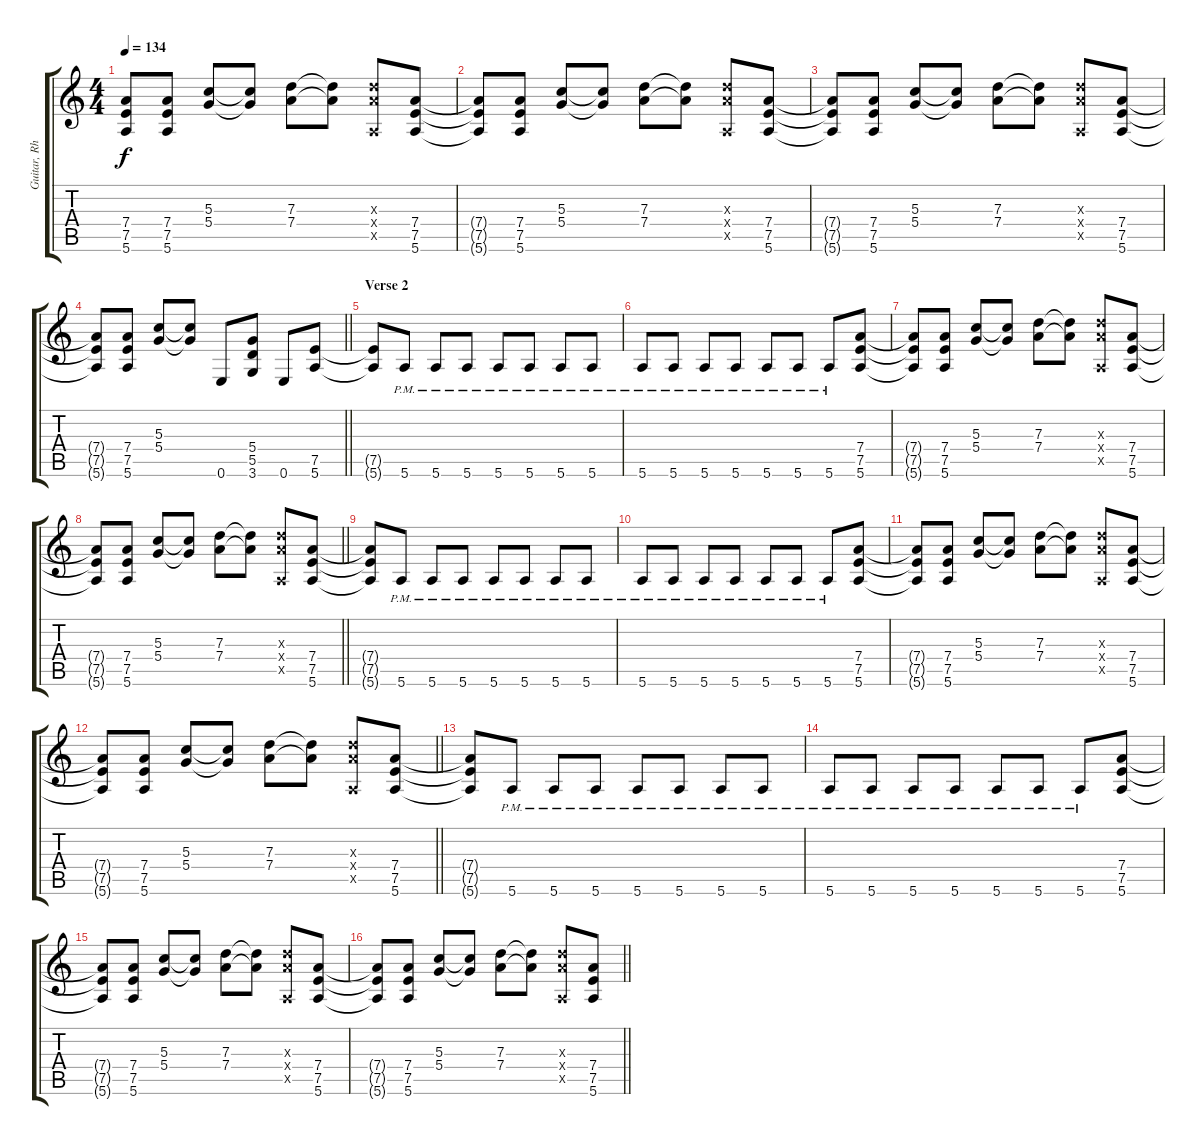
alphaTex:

\track ("Guitar, Rhythm" "Guitar, Rh") {instrument overdrivenguitar}
\staff {score tabs}
\tuning (E4 B3 G3 D3 A2 E2) {hide}
\ts (4 4)
\tempo 134
\clef g2
\ks c
(7.4{t} 7.5{t} 5.6{t}).8{dy f} (7.4 7.5 5.6).8 (5.3 5.4).8 (5.3{t} 5.4{t}).8 (7.3 7.4).8 (7.3{t} 7.4{t}).8 (7.3{x} 7.4{x} 0.5{x}).8 (7.4 7.5 5.6).8 |
(7.4{t} 7.5{t} 5.6{t}).8 (7.4 7.5 5.6).8 (5.3 5.4).8 (5.3{t} 5.4{t}).8 (7.3 7.4).8 (7.3{t} 7.4{t}).8 (7.3{x} 7.4{x} 0.5{x}).8 (7.4 7.5 5.6).8 |
(7.4{t} 7.5{t} 5.6{t}).8 (7.4 7.5 5.6).8 (5.3 5.4).8 (5.3{t} 5.4{t}).8 (7.3 7.4).8 (7.3{t} 7.4{t}).8 (7.3{x} 7.4{x} 0.5{x}).8 (7.4 7.5 5.6).8 |
\barLineRight lightlight
(7.4{t} 7.5{t} 5.6{t}).8 (7.4 7.5 5.6).8 (5.3 5.4).8 (5.3{t} 5.4{t}).8 0.6.8 (5.4 5.5 3.6).8 0.6.8 (7.5 5.6).8 |
\section ("" "Verse 2")
(7.5{t} 5.6{t}).8 5.6{pm}.8 5.6{pm}.8 5.6{pm}.8 5.6{pm}.8 5.6{pm}.8 5.6{pm}.8 5.6{pm}.8 |
5.6{pm}.8 5.6{pm}.8 5.6{pm}.8 5.6{pm}.8 5.6{pm}.8 5.6{pm}.8 5.6{pm}.8 (7.4 7.5 5.6).8 |
(7.4{t} 7.5{t} 5.6{t}).8 (7.4 7.5 5.6).8 (5.3 5.4).8 (5.3{t} 5.4{t}).8 (7.3 7.4).8 (7.3{t} 7.4{t}).8 (7.3{x} 7.4{x} 0.5{x}).8 (7.4 7.5 5.6).8 |
\barLineRight lightlight
(7.4{t} 7.5{t} 5.6{t}).8 (7.4 7.5 5.6).8 (5.3 5.4).8 (5.3{t} 5.4{t}).8 (7.3 7.4).8 (7.3{t} 7.4{t}).8 (7.3{x} 7.4{x} 0.5{x}).8 (7.4 7.5 5.6).8 |
(7.4{t} 7.5{t} 5.6{t}).8 5.6{pm}.8 5.6{pm}.8 5.6{pm}.8 5.6{pm}.8 5.6{pm}.8 5.6{pm}.8 5.6{pm}.8 |
5.6{pm}.8 5.6{pm}.8 5.6{pm}.8 5.6{pm}.8 5.6{pm}.8 5.6{pm}.8 5.6{pm}.8 (7.4 7.5 5.6).8 |
(7.4{t} 7.5{t} 5.6{t}).8 (7.4 7.5 5.6).8 (5.3 5.4).8 (5.3{t} 5.4{t}).8 (7.3 7.4).8 (7.3{t} 7.4{t}).8 (7.3{x} 7.4{x} 0.5{x}).8 (7.4 7.5 5.6).8 |
\barLineRight lightlight
(7.4{t} 7.5{t} 5.6{t}).8 (7.4 7.5 5.6).8 (5.3 5.4).8 (5.3{t} 5.4{t}).8 (7.3 7.4).8 (7.3{t} 7.4{t}).8 (7.3{x} 7.4{x} 0.5{x}).8 (7.4 7.5 5.6).8 |
(7.4{t} 7.5{t} 5.6{t}).8 5.6{pm}.8 5.6{pm}.8 5.6{pm}.8 5.6{pm}.8 5.6{pm}.8 5.6{pm}.8 5.6{pm}.8 |
5.6{pm}.8 5.6{pm}.8 5.6{pm}.8 5.6{pm}.8 5.6{pm}.8 5.6{pm}.8 5.6{pm}.8 (7.4 7.5 5.6).8 |
(7.4{t} 7.5{t} 5.6{t}).8 (7.4 7.5 5.6).8 (5.3 5.4).8 (5.3{t} 5.4{t}).8 (7.3 7.4).8 (7.3{t} 7.4{t}).8 (7.3{x} 7.4{x} 0.5{x}).8 (7.4 7.5 5.6).8 |
\barLineRight lightlight
(7.4{t} 7.5{t} 5.6{t}).8 (7.4 7.5 5.6).8 (5.3 5.4).8 (5.3{t} 5.4{t}).8 (7.3 7.4).8 (7.3{t} 7.4{t}).8 (7.3{x} 7.4{x} 0.5{x}).8 (7.4 7.5 5.6).8
